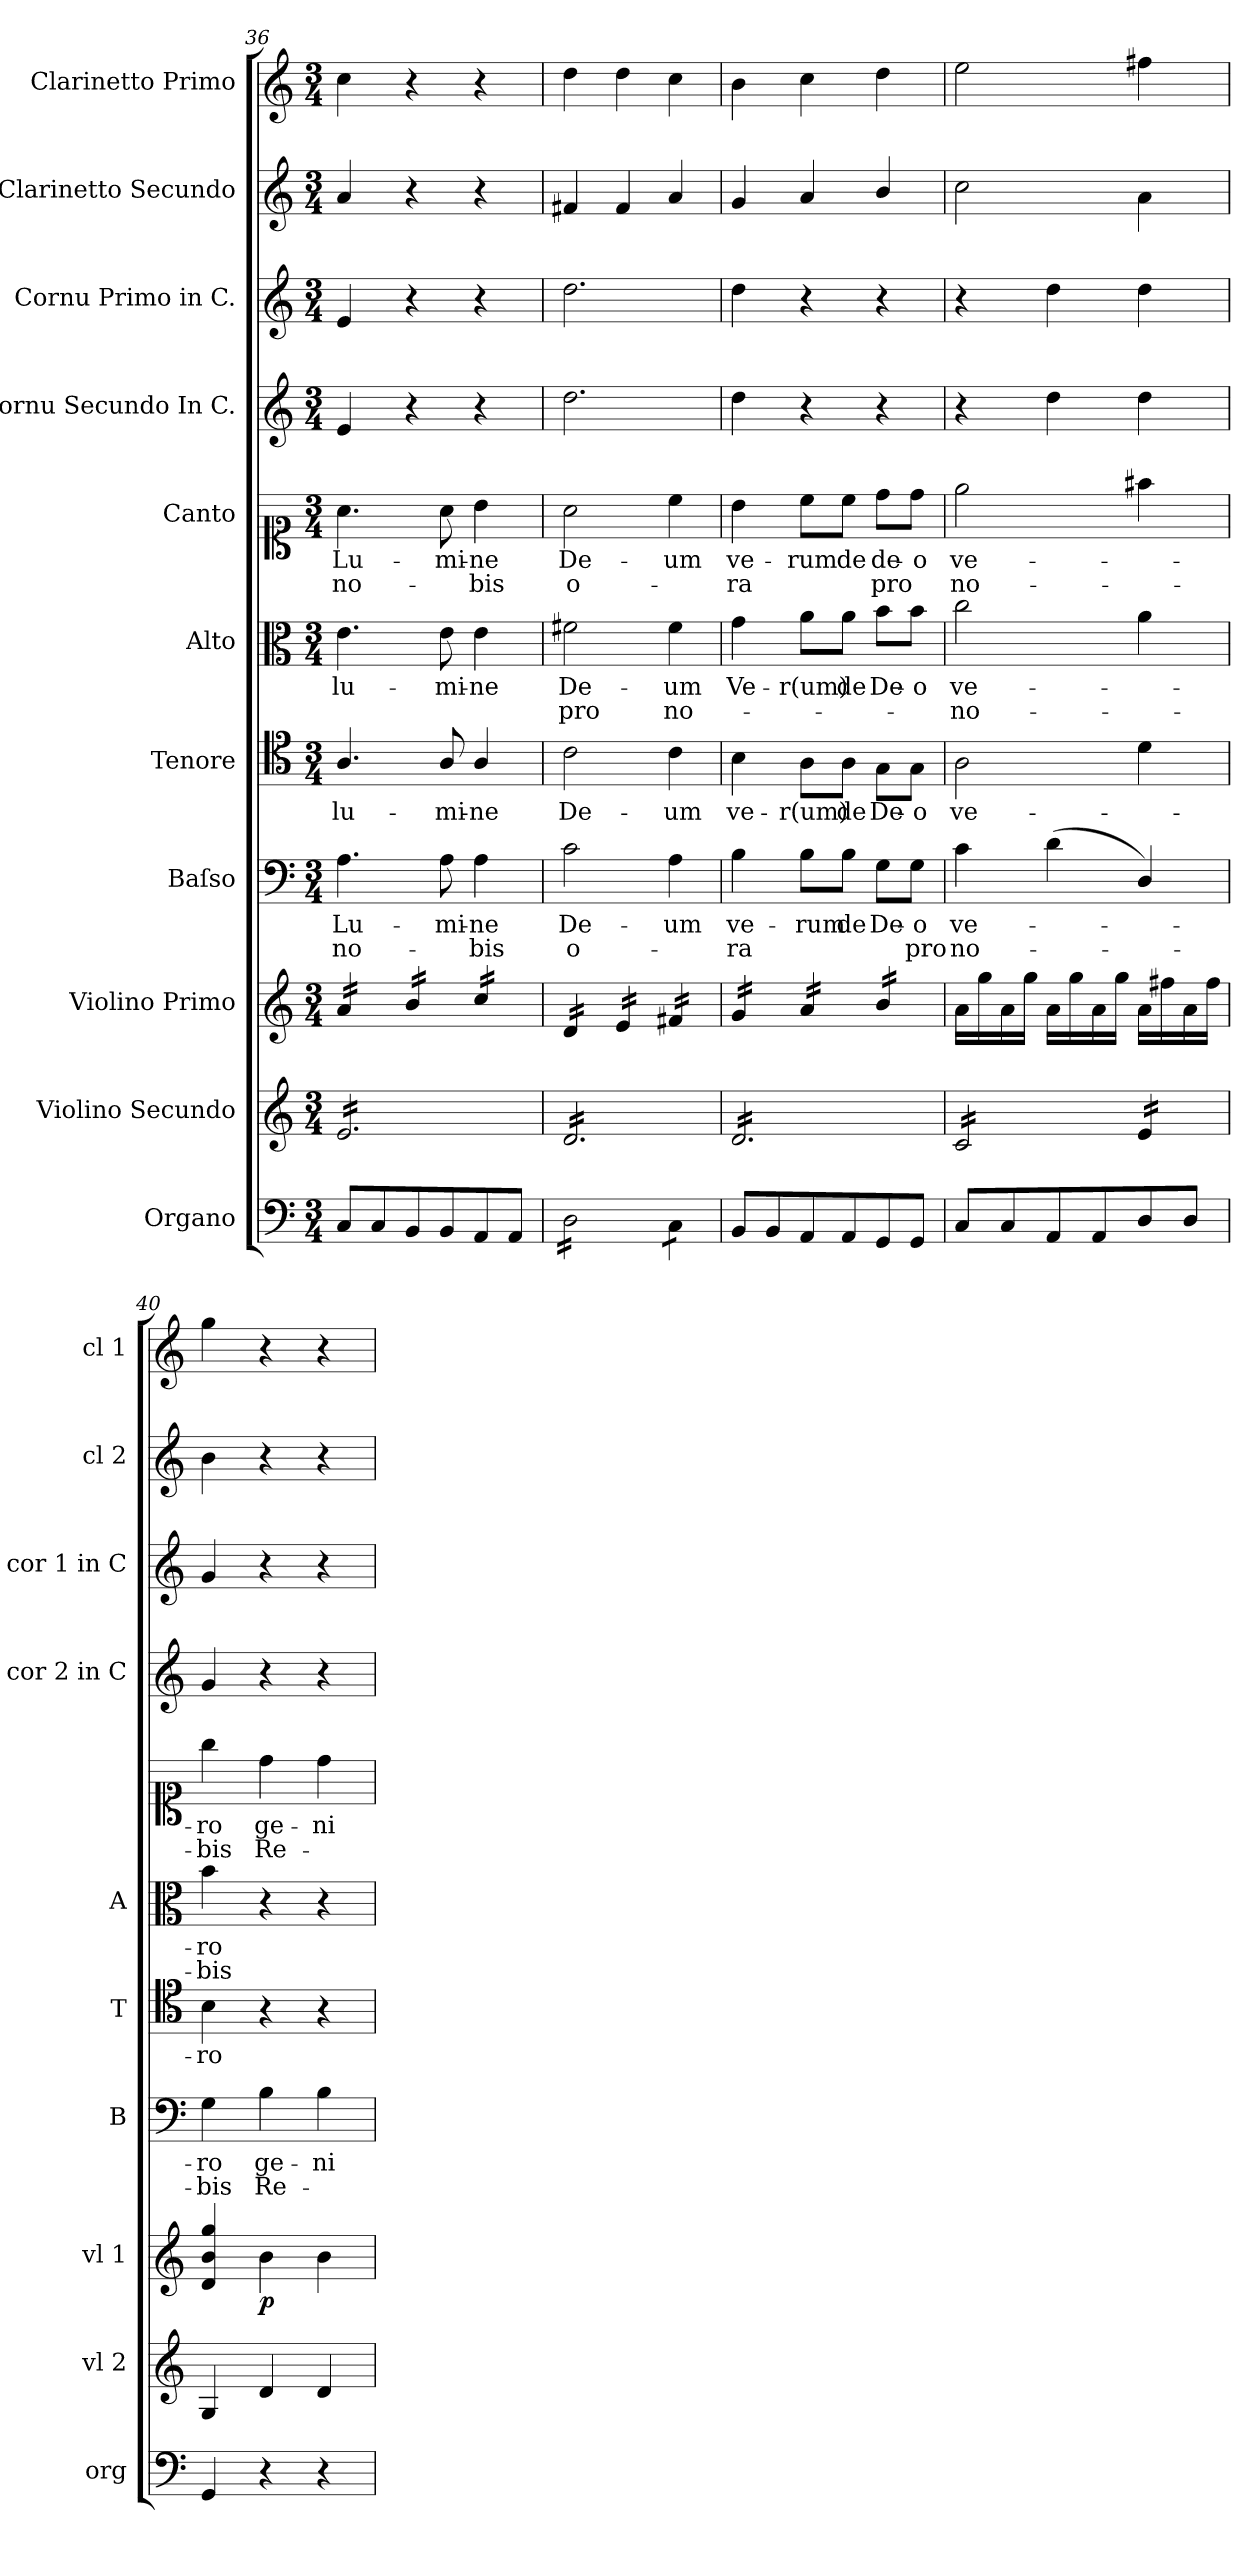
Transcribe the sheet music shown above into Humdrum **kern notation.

**kern	**kern	**kern	**dynam	**kern	**text	**text	**kern	**text	**kern	**text	**text	**kern	**text	**text	**kern	**kern	**kern	**kern
*part11	*part10	*part9	*part9	*part8	*part8	*part8	*part7	*part7	*part6	*part6	*part6	*part5	*part5	*part5	*part4	*part3	*part2	*part1
*staff11	*staff10	*staff9	*staff9	*staff8	*staff8	*staff8	*staff7	*staff7	*staff6	*staff6	*staff6	*staff5	*staff5	*staff5	*staff4	*staff3	*staff2	*staff1
*I"Organo	*I"Violino Secundo	*I"Violino Primo	*	*I"Baſso	*	*	*I"Tenore	*	*I"Alto	*	*	*I"Canto	*	*	*I"Cornu Secundo In C.	*I"Cornu Primo in C.	*I"Clarinetto Secundo	*I"Clarinetto Primo
*I'org	*I'vl 2	*I'vl 1	*	*I'B	*	*	*I'T	*	*I'A	*	*	*	*	*	*I'cor 2 in C	*I'cor 1 in C	*I'cl 2	*I'cl 1
*clefF4	*clefG2	*clefG2	*	*clefF4	*	*	*clefC4	*	*clefC3	*	*	*clefC1	*	*	*clefG2	*clefG2	*clefG2	*clefG2
*	*	*	*	*	*	*	*	*	*	*	*	*	*	*	*ITrd8c12	*ITrd8c12	*	*
*k[]	*k[]	*k[]	*	*k[]	*	*	*k[]	*	*k[]	*	*	*k[]	*	*	*k[]	*k[]	*k[]	*k[]
*C:	*C:	*C:	*	*C:	*	*	*C:	*	*C:	*	*	*C:	*	*	*C:	*C:	*C:	*C:
*M3/4	*M3/4	*M3/4	*	*M3/4	*	*	*M3/4	*	*M3/4	*	*	*M3/4	*	*	*M3/4	*M3/4	*M3/4	*M3/4
=36	=36	=36	=36	=36	=36	=36	=36	=36	=36	=36	=36	=36	=36	=36	=36	=36	=36	=36
*	*tremolo	*	*	*	*	*	*	*	*	*	*	*	*	*	*	*	*	*
*	*	*tremolo	*	*	*	*	*	*	*	*	*	*	*	*	*	*	*	*
8C/L	16e/LL	16a/LL	.	4.A\	Lu-	no-	4.A/	lu-	4.e\	lu-	.	4.a\	Lu-	no-	4E/	4E/	4a/	4cc\
.	16e/	16a/	.	.	.	.	.	.	.	.	.	.	.	.	.	.	.	.
8C/	16e/	16a/	.	.	.	.	.	.	.	.	.	.	.	.	.	.	.	.
.	16e/	16a/JJ	.	.	.	.	.	.	.	.	.	.	.	.	.	.	.	.
8BB/	16e/	16b/LL	.	.	.	.	.	.	.	.	.	.	.	.	4r	4r	4r	4r
.	16e/	16b/	.	.	.	.	.	.	.	.	.	.	.	.	.	.	.	.
8BB/	16e/	16b/	.	8A\	-mi-	.	8A/	-mi-	8e\	-mi-	.	8a\	-mi-	.	.	.	.	.
.	16e/	16b/JJ	.	.	.	.	.	.	.	.	.	.	.	.	.	.	.	.
8AA/	16e/	16cc/LL	.	4A\	-ne	-bis	4A/	-ne	4e\	-ne	.	4b\	-ne	-bis	4r	4r	4r	4r
.	16e/	16cc/	.	.	.	.	.	.	.	.	.	.	.	.	.	.	.	.
8AA/J	16e/	16cc/	.	.	.	.	.	.	.	.	.	.	.	.	.	.	.	.
.	16e/JJ	16cc/JJ	.	.	.	.	.	.	.	.	.	.	.	.	.	.	.	.
=37	=37	=37	=37	=37	=37	=37	=37	=37	=37	=37	=37	=37	=37	=37	=37	=37	=37	=37
*tremolo	*	*	*	*	*	*	*	*	*	*	*	*	*	*	*	*	*	*
16D\LL	16d/LL	16d/LL	.	2c\	De-	o-	2c\	De-	2f#X\	De-	pro	2a\	De-	o-	2.d\	2.d\	4f#X/	4dd\
16D\	16d/	16d/	.	.	.	.	.	.	.	.	.	.	.	.	.	.	.	.
16D\	16d/	16d/	.	.	.	.	.	.	.	.	.	.	.	.	.	.	.	.
16D\	16d/	16d/JJ	.	.	.	.	.	.	.	.	.	.	.	.	.	.	.	.
16D\	16d/	16e/LL	.	.	.	.	.	.	.	.	.	.	.	.	.	.	4f#/	4dd\
16D\	16d/	16e/	.	.	.	.	.	.	.	.	.	.	.	.	.	.	.	.
16D\	16d/	16e/	.	.	.	.	.	.	.	.	.	.	.	.	.	.	.	.
16D\JJ	16d/	16e/JJ	.	.	.	.	.	.	.	.	.	.	.	.	.	.	.	.
8C\L	16d/	16f#X/LL	.	4A\	-um	.	4c\	-um	4f#\	-um	no-	4cc\	-um	.	.	.	4a/	4cc\
.	16d/	16f#X/	.	.	.	.	.	.	.	.	.	.	.	.	.	.	.	.
8C\J	16d/	16f#X/	.	.	.	.	.	.	.	.	.	.	.	.	.	.	.	.
*Xtremolo	*	*	*	*	*	*	*	*	*	*	*	*	*	*	*	*	*	*
.	16d/JJ	16f#X/JJ	.	.	.	.	.	.	.	.	.	.	.	.	.	.	.	.
=38	=38	=38	=38	=38	=38	=38	=38	=38	=38	=38	=38	=38	=38	=38	=38	=38	=38	=38
8BB/L	16d/LL	16g/LL	.	4B\	ve-	-ra	4B\	ve-	4g\	Ve-	.	4b\	ve-	-ra	4d\	4d\	4g/	4b\
.	16d/	16g/	.	.	.	.	.	.	.	.	.	.	.	.	.	.	.	.
8BB/	16d/	16g/	.	.	.	.	.	.	.	.	.	.	.	.	.	.	.	.
.	16d/	16g/JJ	.	.	.	.	.	.	.	.	.	.	.	.	.	.	.	.
8AA/	16d/	16a/LL	.	8B\L	-rum	.	8A\L	-r(um)	8a\L	-r(um)	.	8cc\L	-rum	.	4r	4r	4a/	4cc\
.	16d/	16a/	.	.	.	.	.	.	.	.	.	.	.	.	.	.	.	.
8AA/	16d/	16a/	.	8B\J	de	.	8A\J	de	8a\J	de	.	8cc\J	de	.	.	.	.	.
.	16d/	16a/JJ	.	.	.	.	.	.	.	.	.	.	.	.	.	.	.	.
8GG/	16d/	16b/LL	.	8G\L	De-	.	8G\L	De-	8b\L	De-	.	8dd\L	de-	pro	4r	4r	4b/	4dd\
.	16d/	16b/	.	.	.	.	.	.	.	.	.	.	.	.	.	.	.	.
8GG/J	16d/	16b/	.	8G\J	-o	pro	8G\J	-o	8b\J	-o	.	8dd\J	-o	.	.	.	.	.
.	16d/JJ	16b/JJ	.	.	.	.	.	.	.	.	.	.	.	.	.	.	.	.
*	*	*Xtremolo	*	*	*	*	*	*	*	*	*	*	*	*	*	*	*	*
=39	=39	=39	=39	=39	=39	=39	=39	=39	=39	=39	=39	=39	=39	=39	=39	=39	=39	=39
8C/L	16c/LL	16a\LL	.	4c\	ve-	no-	2A\	ve-	2cc\	ve-	-no-	2ee\	ve-	no-	4r	4r	2cc\	2ee\
.	16c/	16gg\	.	.	.	.	.	.	.	.	.	.	.	.	.	.	.	.
8C/	16c/	16a\	.	.	.	.	.	.	.	.	.	.	.	.	.	.	.	.
.	16c/	16gg\JJ	.	.	.	.	.	.	.	.	.	.	.	.	.	.	.	.
8AA/	16c/	16a\LL	.	(4d\	.	.	.	.	.	.	.	.	.	.	4d\	4d\	.	.
.	16c/	16gg\	.	.	.	.	.	.	.	.	.	.	.	.	.	.	.	.
8AA/	16c/	16a\	.	.	.	.	.	.	.	.	.	.	.	.	.	.	.	.
.	16c/JJ	16gg\JJ	.	.	.	.	.	.	.	.	.	.	.	.	.	.	.	.
8D/	16e/LL	16a\LL	.	4D/)	.	.	4d\	.	4a\	.	.	4ff#X\	.	.	4d\	4d\	4a\	4ff#X\
.	16e/	16ff#X\	.	.	.	.	.	.	.	.	.	.	.	.	.	.	.	.
8D/J	16e/	16a\	.	.	.	.	.	.	.	.	.	.	.	.	.	.	.	.
.	16e/JJ	16ff#\JJ	.	.	.	.	.	.	.	.	.	.	.	.	.	.	.	.
*	*Xtremolo	*	*	*	*	*	*	*	*	*	*	*	*	*	*	*	*	*
=40	=40	=40	=40	=40	=40	=40	=40	=40	=40	=40	=40	=40	=40	=40	=40	=40	=40	=40
4GG/	4G/	4d/ 4b/ 4gg/	.	4G\	-ro	-bis	4B\	-ro	4b\	-ro	-bis	4gg\	-ro	-bis	4G/	4G/	4b\	4gg\
!	!	!	!LO:DY:b	!	!	!	!	!	!	!	!	!	!	!	!	!	!	!
4r	4d/	4b\	p	4B\	ge-	Re-	4r	.	4r	.	.	4dd\	ge-	Re-	4r	4r	4r	4r
4r	4d/	4b\	.	4B\	-ni-	.	4r	.	4r	.	.	4dd\	-ni-	.	4r	4r	4r	4r
=	=	=	=	=	=	=	=	=	=	=	=	=	=	=	=	=	=	=
*-	*-	*-	*-	*-	*-	*-	*-	*-	*-	*-	*-	*-	*-	*-	*-	*-	*-	*-
